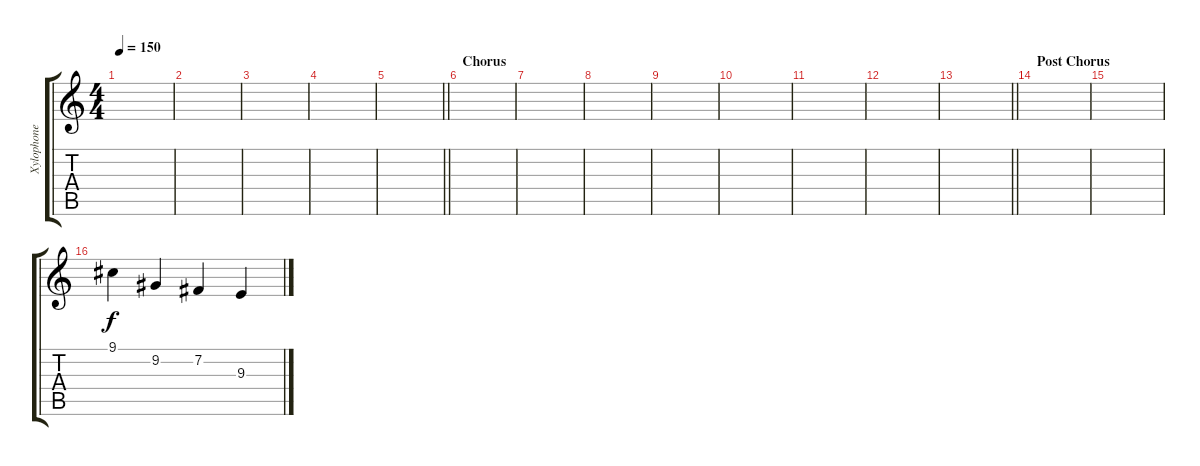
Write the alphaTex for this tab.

\track ("Xylophone" "Xylophone") {instrument glockenspiel}
\staff {score tabs}
\tuning (E4 B3 G3 D3 A2 E2) {hide}
\ts (4 4)
\tempo 150
\clef g2
\ks c
|
|
|
|
\barLineRight lightlight
|
\section ("" "Chorus")
|
|
|
|
|
|
|
\barLineRight lightlight
|
\section ("" "Post Chorus")
|
|
9.1.4 9.2.4 7.2.4 9.3.4
